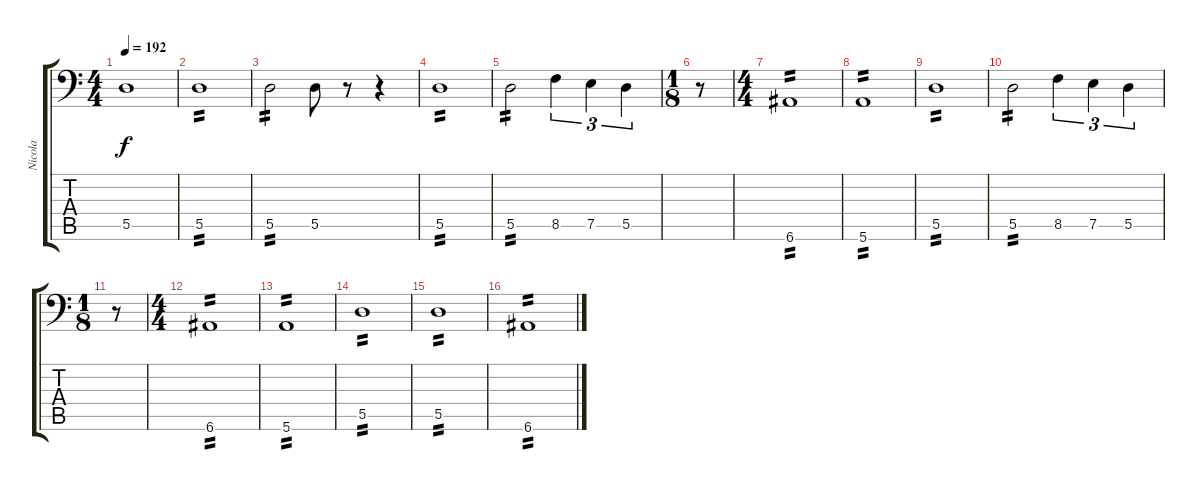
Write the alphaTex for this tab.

\track ("Nicola" "Nicola") {instrument electricbasspick}
\staff {score tabs}
\tuning (E3 B2 G2 D2 A1 E1) {hide}
\ts (4 4)
\tempo 192
\clef f4
\ks c
5.5.1{dy f} |
5.5.1{tp 2} |
5.5.2{tp 2} 5.5.8 r.8 r.4 |
5.5.1{tp 2} |
5.5.2{tp 2} 8.5.4{tu (3 2)} 7.5.4{tu (3 2)} 5.5.4{tu (3 2)} |
\ts (1 8)
r.8 |
\ts (4 4)
6.6.1{tp 2} |
5.6.1{tp 2} |
5.5.1{tp 2} |
5.5.2{tp 2} 8.5.4{tu (3 2)} 7.5.4{tu (3 2)} 5.5.4{tu (3 2)} |
\ts (1 8)
r.8 |
\ts (4 4)
6.6.1{tp 2} |
5.6.1{tp 2} |
5.5.1{tp 2} |
5.5.1{tp 2} |
6.6.1{tp 2}
